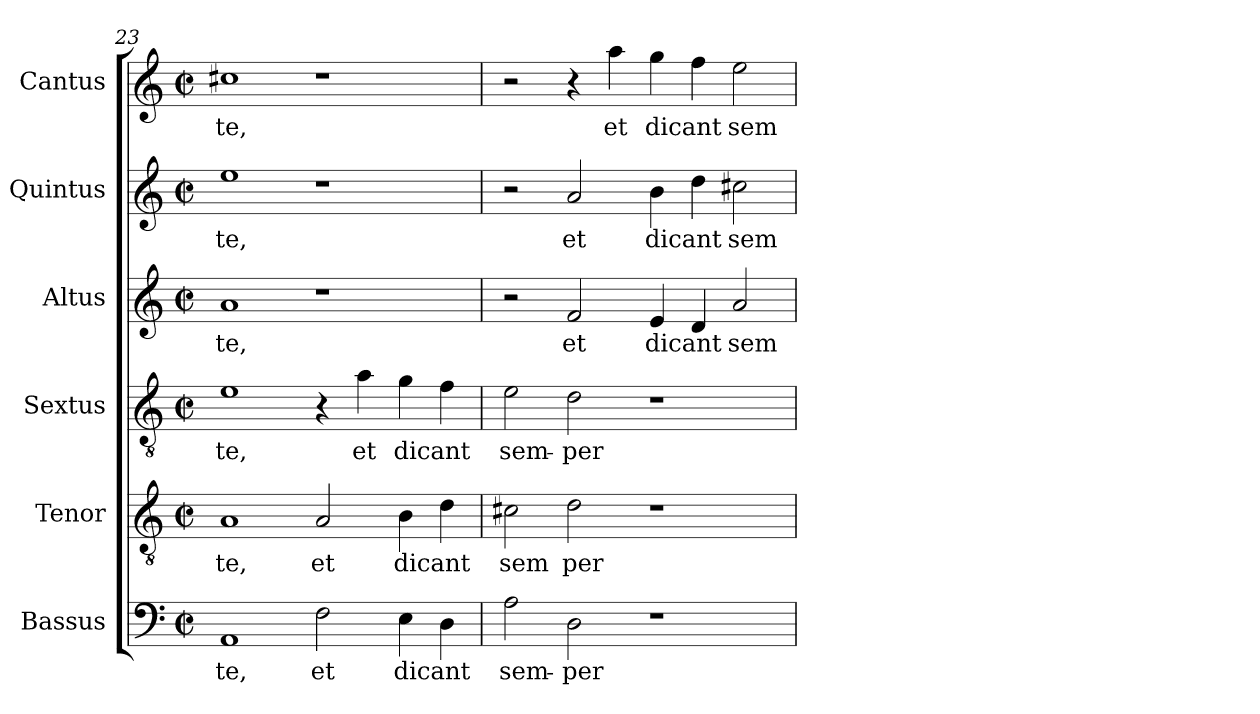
**kern	**text	**kern	**text	**kern	**text	**kern	**text	**kern	**text	**kern	**text
*part6	*part6	*part5	*part5	*part4	*part4	*part3	*part3	*part2	*part2	*part1	*part1
*staff6	*staff6	*staff5	*staff5	*staff4	*staff4	*staff3	*staff3	*staff2	*staff2	*staff1	*staff1
*I"Bassus	*	*I"Tenor	*	*I"Sextus	*	*I"Altus	*	*I"Quintus	*	*I"Cantus	*
*clefF4	*	*clefGv2	*	*clefGv2	*	*clefG2	*	*clefG2	*	*clefG2	*
*M2/2	*	*M2/2	*	*M2/2	*	*M2/2	*	*M2/2	*	*M2/2	*
*met(c|)	*	*met(c|)	*	*met(c|)	*	*met(c|)	*	*met(c|)	*	*met(c|)	*
=23	=23	=23	=23	=23	=23	=23	=23	=23	=23	=23	=23
!	!LO:LY:b:cj	!	!LO:LY:b:cj	!	!LO:LY:b:cj	!	!LO:LY:b:cj	!	!LO:LY:b:cj	!	!LO:LY:b:cj
1AA	te,	1A	te,	1e	te,	1a	te,	1ee	te,	1cc#X	te,
!	!LO:LY:b:cj	!	!LO:LY:b:cj	!	!	!	!	!	!	!	!
2F\	et	2A/	et	4r	.	1r	.	1r	.	1r	.
!	!	!	!	!	!LO:LY:b:cj	!	!	!	!	!	!
.	.	.	.	4a\	et	.	.	.	.	.	.
!	!LO:LY:b	!	!LO:LY:b	!	!LO:LY:b	!	!	!	!	!	!
4E\	dicant	4B\	dicant	4g\	dicant	.	.	.	.	.	.
4D\	.	4d\	.	4f\	.	.	.	.	.	.	.
!!LO:LB:g=z
=24	=24	=24	=24	=24	=24	=24	=24	=24	=24	=24	=24
!	!LO:LY:b:cj	!	!LO:LY:b:cj	!	!LO:LY:b:cj	!	!	!	!	!	!
2A\	sem-	2c#X\	sem	2e\	sem-	2r	.	2r	.	2r	.
!	!LO:LY:b:cj	!	!LO:LY:b:cj	!	!LO:LY:b:cj	!	!LO:LY:b:cj	!	!LO:LY:b:cj	!	!
2D\	-per	2d\	per	2d\	-per	2f/	et	2a/	et	4r	.
!	!	!	!	!	!	!	!	!	!	!	!LO:LY:b:cj
.	.	.	.	.	.	.	.	.	.	4aa\	et
!	!	!	!	!	!	!	!LO:LY:b	!	!LO:LY:b	!	!LO:LY:b
1r	.	1r	.	1r	.	4e/	dicant	4b\	dicant	4gg\	dicant
.	.	.	.	.	.	4d/	.	4dd\	.	4ff\	.
!	!	!	!	!	!	!	!LO:LY:b:cj	!	!LO:LY:b:cj	!	!LO:LY:b:cj
.	.	.	.	.	.	2a/	sem-	2cc#X\	sem	2ee\	sem-
=	=	=	=	=	=	=	=	=	=	=	=
*-	*-	*-	*-	*-	*-	*-	*-	*-	*-	*-	*-
